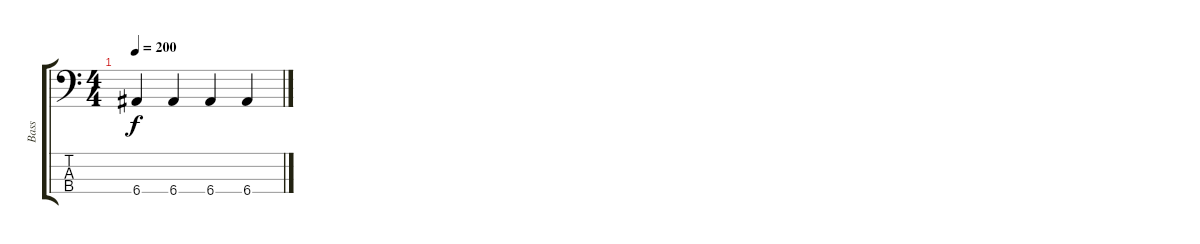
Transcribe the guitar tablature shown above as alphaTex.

\track ("Bass" "Bass") {instrument electricbassfinger}
\staff {score tabs}
\tuning (G2 D2 A1 E1) {hide}
\ts (4 4)
\tempo 200
\clef f4
\ks c
6.4.4{dy f} 6.4.4 6.4.4 6.4.4
